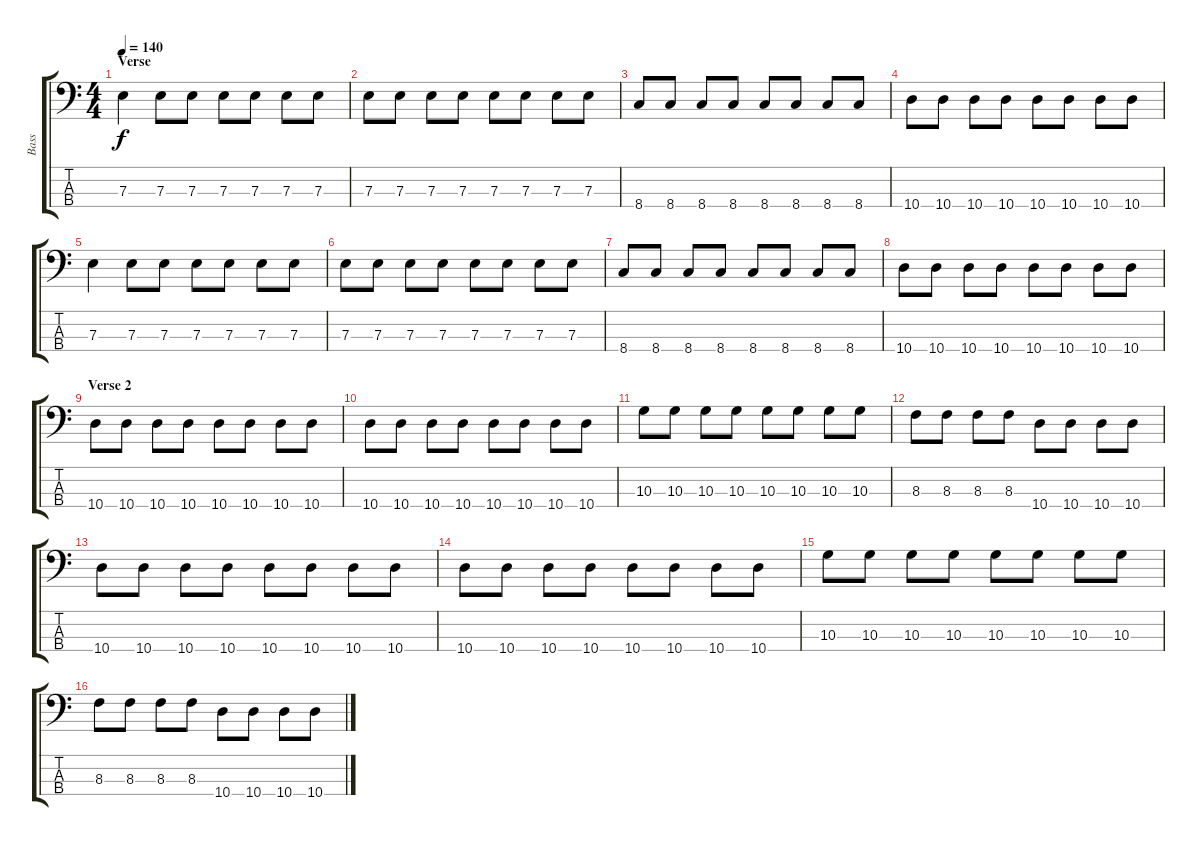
\track ("Bass" "Bass") {instrument electricbassfinger}
\staff {score tabs}
\tuning (G2 D2 A1 E1) {hide}
\ts (4 4)
\section ("" "Verse")
\tempo 140
\clef f4
\ks c
7.3.4{dy f} 7.3.8 7.3.8 7.3.8 7.3.8 7.3.8 7.3.8 |
7.3.8 7.3.8 7.3.8 7.3.8 7.3.8 7.3.8 7.3.8 7.3.8 |
8.4.8 8.4.8 8.4.8 8.4.8 8.4.8 8.4.8 8.4.8 8.4.8 |
10.4.8 10.4.8 10.4.8 10.4.8 10.4.8 10.4.8 10.4.8 10.4.8 |
7.3.4 7.3.8 7.3.8 7.3.8 7.3.8 7.3.8 7.3.8 |
7.3.8 7.3.8 7.3.8 7.3.8 7.3.8 7.3.8 7.3.8 7.3.8 |
8.4.8 8.4.8 8.4.8 8.4.8 8.4.8 8.4.8 8.4.8 8.4.8 |
10.4.8 10.4.8 10.4.8 10.4.8 10.4.8 10.4.8 10.4.8 10.4.8 |
\section ("" "Verse 2")
10.4.8 10.4.8 10.4.8 10.4.8 10.4.8 10.4.8 10.4.8 10.4.8 |
10.4.8 10.4.8 10.4.8 10.4.8 10.4.8 10.4.8 10.4.8 10.4.8 |
10.3.8 10.3.8 10.3.8 10.3.8 10.3.8 10.3.8 10.3.8 10.3.8 |
8.3.8 8.3.8 8.3.8 8.3.8 10.4.8 10.4.8 10.4.8 10.4.8 |
10.4.8 10.4.8 10.4.8 10.4.8 10.4.8 10.4.8 10.4.8 10.4.8 |
10.4.8 10.4.8 10.4.8 10.4.8 10.4.8 10.4.8 10.4.8 10.4.8 |
10.3.8 10.3.8 10.3.8 10.3.8 10.3.8 10.3.8 10.3.8 10.3.8 |
8.3.8 8.3.8 8.3.8 8.3.8 10.4.8 10.4.8 10.4.8 10.4.8
